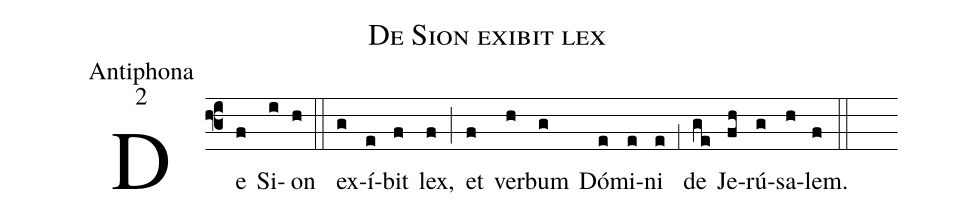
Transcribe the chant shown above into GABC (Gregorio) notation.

name:De Sion exibit lex;
office-part:Antiphona;
mode:2;
%%
(f3) De(f) Si(i)on(h) (::)
ex(g)í(e)bit(f) lex,(f) (;) et(f) ver(h)bum(g) Dó(e)mi(e)ni(e) (,1) de(ge) Je(fh)rú(g)sa(h)lem.(f) (::)
